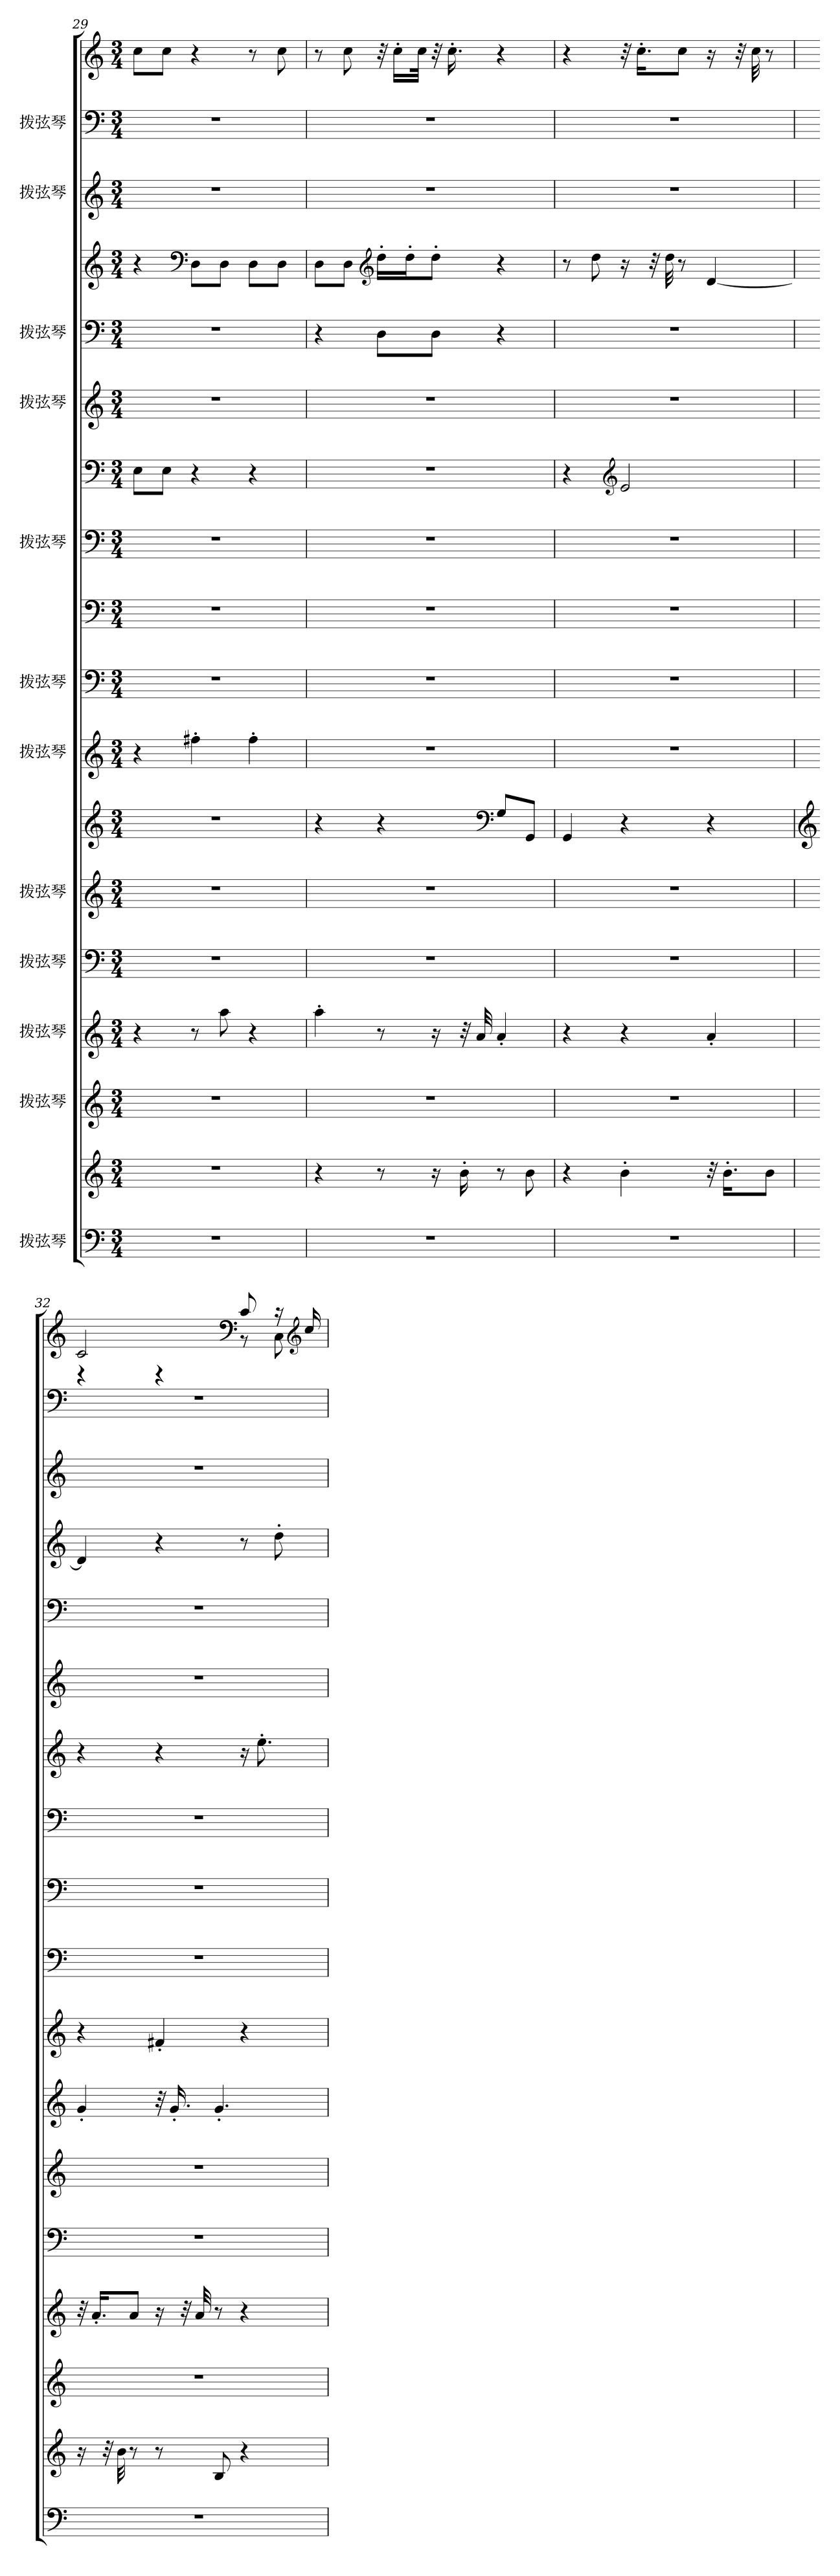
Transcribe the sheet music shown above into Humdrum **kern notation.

**kern	**kern	**kern	**kern	**kern	**kern	**kern	**kern	**kern	**kern	**kern	**kern	**kern	**kern	**kern	**kern	**kern	**kern
*part12	*part12	*part11	*part10	*part9	*part8	*part8	*part7	*part6	*part6	*part5	*part5	*part4	*part3	*part3	*part2	*part1	*part1
*staff18	*staff17	*staff16	*staff15	*staff14	*staff13	*staff12	*staff11	*staff10	*staff9	*staff8	*staff7	*staff6	*staff5	*staff4	*staff3	*staff2	*staff1
*I"拨弦琴	*	*I"拨弦琴	*I"拨弦琴	*I"拨弦琴	*I"拨弦琴	*	*I"拨弦琴	*I"拨弦琴	*	*I"拨弦琴	*	*I"拨弦琴	*I"拨弦琴	*	*I"拨弦琴	*I"拨弦琴	*
*clefF4	*clefG2	*clefG2	*clefG2	*clefF4	*clefG2	*clefG2	*clefG2	*clefF4	*clefF4	*clefF4	*clefF4	*clefG2	*clefF4	*clefG2	*clefG2	*clefF4	*clefG2
*k[]	*k[]	*k[]	*k[]	*k[]	*k[]	*k[]	*k[]	*k[]	*k[]	*k[]	*k[]	*k[]	*k[]	*k[]	*k[]	*k[]	*k[]
*M3/4	*M3/4	*M3/4	*M3/4	*M3/4	*M3/4	*M3/4	*M3/4	*M3/4	*M3/4	*M3/4	*M3/4	*M3/4	*M3/4	*M3/4	*M3/4	*M3/4	*M3/4
=29	=29	=29	=29	=29	=29	=29	=29	=29	=29	=29	=29	=29	=29	=29	=29	=29	=29
2.r	2.r	2.r	4r	2.r	2.r	2.r	4r	2.r	2.r	2.r	8E\L	2.r	2.r	4r	2.r	2.r	8cc\L
.	.	.	.	.	.	.	.	.	.	.	8E\J	.	.	.	.	.	8cc\J
*	*	*	*	*	*	*	*	*	*	*	*	*	*	*clefF4	*	*	*
.	.	.	8r	.	.	.	4ff#X'\	.	.	.	4r	.	.	8D\L	.	.	4r
.	.	.	8aa\	.	.	.	.	.	.	.	.	.	.	8D\J	.	.	.
.	.	.	4r	.	.	.	4ff#'\	.	.	.	4r	.	.	8D\L	.	.	8r
.	.	.	.	.	.	.	.	.	.	.	.	.	.	8D\J	.	.	8cc\
=30	=30	=30	=30	=30	=30	=30	=30	=30	=30	=30	=30	=30	=30	=30	=30	=30	=30
2.r	4r	2.r	4aa'\	2.r	2.r	4r	2.r	2.r	2.r	2.r	2.r	2.r	4r	8D\L	2.r	2.r	8r
.	.	.	.	.	.	.	.	.	.	.	.	.	.	8D\J	.	.	8cc\
*	*	*	*	*	*	*	*	*	*	*	*	*	*	*clefG2	*	*	*
.	8r	.	8r	.	.	4r	.	.	.	.	.	.	8D\L	16dd'\LL	.	.	32r
.	.	.	.	.	.	.	.	.	.	.	.	.	.	.	.	.	16cc'\LL
.	.	.	.	.	.	.	.	.	.	.	.	.	.	16dd'\J	.	.	.
.	.	.	.	.	.	.	.	.	.	.	.	.	.	.	.	.	32cc\JJk
.	16r	.	16r	.	.	.	.	.	.	.	.	.	8D\J	8dd'\J	.	.	32r
.	.	.	.	.	.	.	.	.	.	.	.	.	.	.	.	.	16.cc'\
.	16b'\	.	32r	.	.	.	.	.	.	.	.	.	.	.	.	.	.
.	.	.	32a/	.	.	.	.	.	.	.	.	.	.	.	.	.	.
*	*	*	*	*	*	*clefF4	*	*	*	*	*	*	*	*	*	*	*
.	8r	.	4a'/	.	.	8G/L	.	.	.	.	.	.	4r	4r	.	.	4r
.	8b\	.	.	.	.	8GG/J	.	.	.	.	.	.	.	.	.	.	.
!!LO:PB:g=z
=31	=31	=31	=31	=31	=31	=31	=31	=31	=31	=31	=31	=31	=31	=31	=31	=31	=31
2.r	4r	2.r	4r	2.r	2.r	4GG/	2.r	2.r	2.r	2.r	4r	2.r	2.r	8r	2.r	2.r	4r
.	.	.	.	.	.	.	.	.	.	.	.	.	.	8dd\	.	.	.
*	*	*	*	*	*	*	*	*	*	*	*clefG2	*	*	*	*	*	*
.	4b'\	.	4r	.	.	4r	.	.	.	.	2e/	.	.	16r	.	.	32r
.	.	.	.	.	.	.	.	.	.	.	.	.	.	.	.	.	16.cc'\KL
.	.	.	.	.	.	.	.	.	.	.	.	.	.	32r	.	.	.
.	.	.	.	.	.	.	.	.	.	.	.	.	.	32dd\	.	.	.
.	.	.	.	.	.	.	.	.	.	.	.	.	.	8r	.	.	8cc\J
.	32r	.	4a'/	.	.	4r	.	.	.	.	.	.	.	[4d/	.	.	16r
.	16.b'\KL	.	.	.	.	.	.	.	.	.	.	.	.	.	.	.	.
.	.	.	.	.	.	.	.	.	.	.	.	.	.	.	.	.	32r
.	.	.	.	.	.	.	.	.	.	.	.	.	.	.	.	.	32cc\
.	8b\J	.	.	.	.	.	.	.	.	.	.	.	.	.	.	.	8r
=32	=32	=32	=32	=32	=32	=32	=32	=32	=32	=32	=32	=32	=32	=32	=32	=32	=32
*	*	*	*	*	*	*clefG2	*	*	*	*	*	*	*	*	*	*	*
*	*	*	*	*	*	*	*	*	*	*	*	*	*	*	*	*	*^
2.r	16r	2.r	32r	2.r	2.r	4g'/	4r	2.r	2.r	2.r	4r	2.r	2.r	4d/]	2.r	2.r	2c/	4r
.	.	.	16.a'/KL	.	.	.	.	.	.	.	.	.	.	.	.	.	.	.
.	32r	.	.	.	.	.	.	.	.	.	.	.	.	.	.	.	.	.
.	32b\	.	.	.	.	.	.	.	.	.	.	.	.	.	.	.	.	.
.	8r	.	8a/J	.	.	.	.	.	.	.	.	.	.	.	.	.	.	.
.	8r	.	16r	.	.	32r	4f#X'/	.	.	.	4r	.	.	4r	.	.	.	4r
.	.	.	.	.	.	16.g'/	.	.	.	.	.	.	.	.	.	.	.	.
.	.	.	32r	.	.	.	.	.	.	.	.	.	.	.	.	.	.	.
.	.	.	32a/	.	.	.	.	.	.	.	.	.	.	.	.	.	.	.
.	8B/	.	8r	.	.	4.g'/	.	.	.	.	.	.	.	.	.	.	.	.
*	*	*	*	*	*	*	*	*	*	*	*	*	*	*	*	*	*clefF4	*
.	4r	.	4r	.	.	.	4r	.	.	.	16r	.	.	8r	.	.	8c/	8r
.	.	.	.	.	.	.	.	.	.	.	8.ee'\	.	.	.	.	.	.	.
.	.	.	.	.	.	.	.	.	.	.	.	.	.	8dd'\	.	.	16r	8C\
*	*	*	*	*	*	*	*	*	*	*	*	*	*	*	*	*	*clefG2	*
.	.	.	.	.	.	.	.	.	.	.	.	.	.	.	.	.	16cc/	.
*	*	*	*	*	*	*	*	*	*	*	*	*	*	*	*	*	*v	*v
=	=	=	=	=	=	=	=	=	=	=	=	=	=	=	=	=	=
*-	*-	*-	*-	*-	*-	*-	*-	*-	*-	*-	*-	*-	*-	*-	*-	*-	*-
